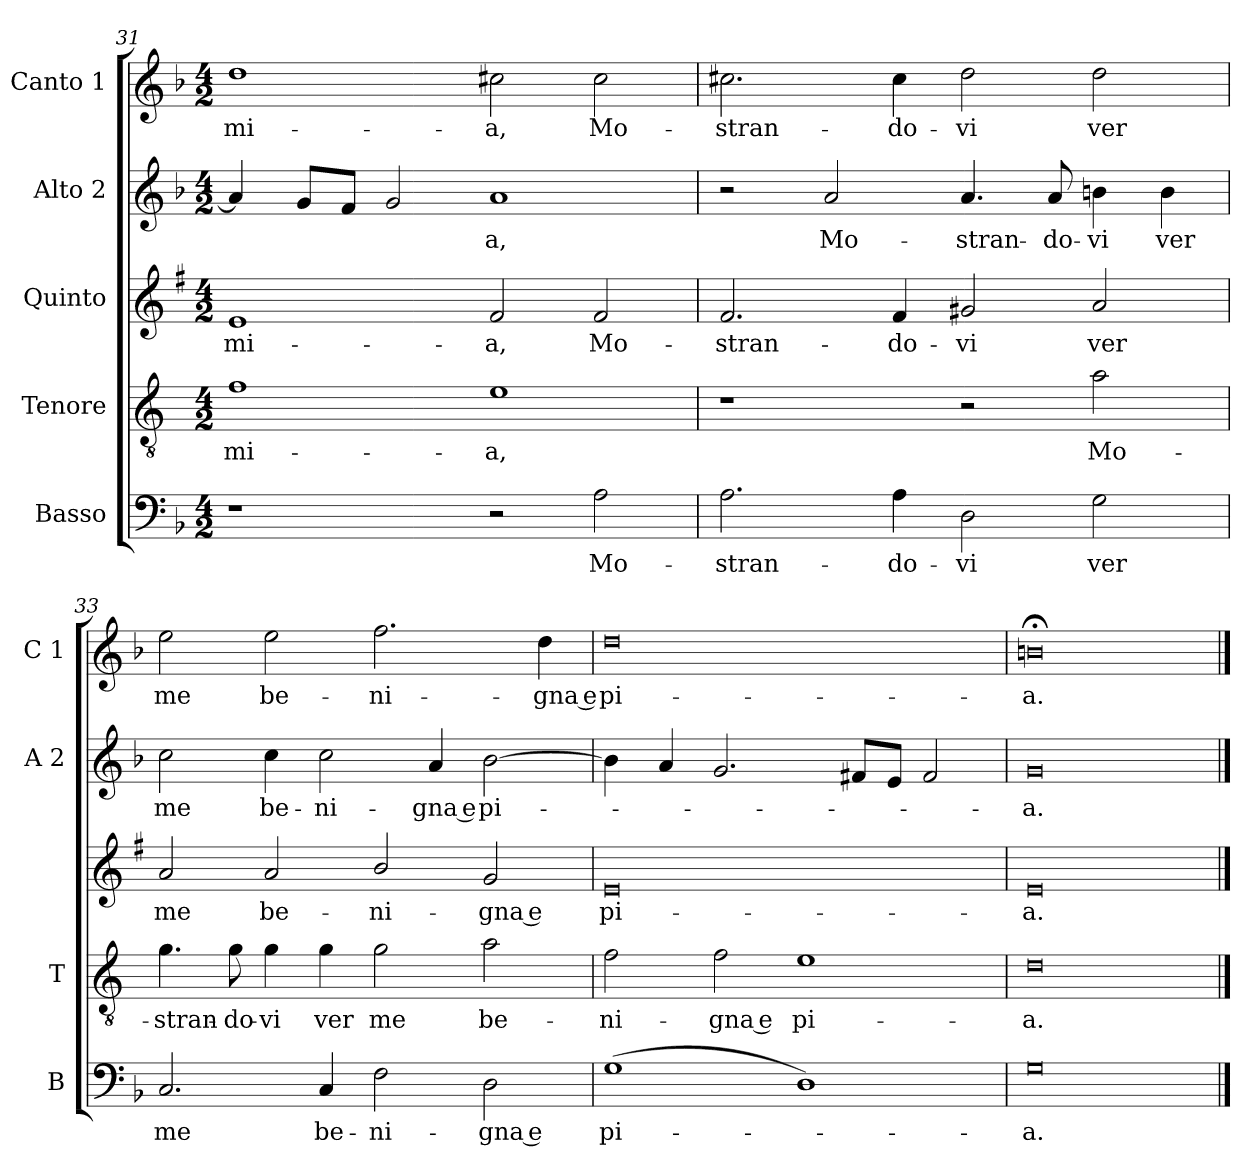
**kern	**text	**kern	**text	**kern	**text	**kern	**text	**kern	**text
*part5	*part5	*part4	*part4	*part3	*part3	*part2	*part2	*part1	*part1
*staff5	*staff5	*staff4	*staff4	*staff3	*staff3	*staff2	*staff2	*staff1	*staff1
*I"Basso	*	*I"Tenore	*	*I"Quinto	*	*I"Alto 2	*	*I"Canto 1	*
*I'B	*	*I'T	*	*	*	*I'A 2	*	*I'C 1	*
*clefF4	*	*clefGv2	*	*clefG2	*	*clefG2	*	*clefG2	*
*	*	*ITrd4c7	*	*ITrd1c2	*	*	*	*	*
*k[b-]	*	*k[b-]	*	*k[b-]	*	*k[b-]	*	*k[b-]	*
*F:	*	*F:	*	*F:	*	*F:	*	*F:	*
*M4/2	*	*M4/2	*	*M4/2	*	*M4/2	*	*M4/2	*
=31	=31	=31	=31	=31	=31	=31	=31	=31	=31
!	!	!	!LO:LY:b	!	!LO:LY:b	!	!	!	!LO:LY:b
1r	.	1B-	mi-	1d	mi-	4a/]	.	1dd	mi-
.	.	.	.	.	.	8g/L	.	.	.
.	.	.	.	.	.	8f/J	.	.	.
.	.	.	.	.	.	2g/	.	.	.
!	!	!	!LO:LY:b	!	!LO:LY:b	!	!LO:LY:b	!	!LO:LY:b
2r	.	1A	-a,	2e/	-a,	1a	-a,	2cc#X\	-a,
!	!LO:LY:b	!	!	!	!LO:LY:b	!	!	!	!LO:LY:b
2A\	Mo-	.	.	2e/	Mo-	.	.	2cc#\	Mo-
!!LO:PB:g=z
=32	=32	=32	=32	=32	=32	=32	=32	=32	=32
!	!LO:LY:b	!	!	!	!LO:LY:b	!	!	!	!LO:LY:b
2.A\	-stran-	1r	.	2.e/	-stran-	2r	.	2.cc#X\	-stran-
!	!	!	!	!	!	!	!LO:LY:b	!	!
.	.	.	.	.	.	2a/	Mo-	.	.
!	!LO:LY:b	!	!	!	!LO:LY:b	!	!	!	!LO:LY:b
4A\	-do-	.	.	4e/	-do-	.	.	4cc#\	-do-
!	!LO:LY:b	!	!	!	!LO:LY:b	!	!LO:LY:b	!	!LO:LY:b
2D\	-vi	2r	.	2f#X/	-vi	4.a/	-stran-	2dd\	-vi
!	!	!	!	!	!	!	!LO:LY:b	!	!
.	.	.	.	.	.	8a/	-do-	.	.
!	!LO:LY:b	!	!LO:LY:b	!	!LO:LY:b	!	!LO:LY:b	!	!LO:LY:b
2G\	ver	2d\	Mo-	2g/	ver	4bn\	-vi	2dd\	ver
!	!	!	!	!	!	!	!LO:LY:b	!	!
.	.	.	.	.	.	4b\	ver	.	.
=33	=33	=33	=33	=33	=33	=33	=33	=33	=33
!	!LO:LY:b	!	!LO:LY:b	!	!LO:LY:b	!	!LO:LY:b	!	!LO:LY:b
2.C/	me	4.c\	-stran-	2g/	me	2cc\	me	2ee\	me
!	!	!	!LO:LY:b	!	!	!	!	!	!
.	.	8c\	-do-	.	.	.	.	.	.
!	!	!	!LO:LY:b	!	!LO:LY:b	!	!LO:LY:b	!	!LO:LY:b
.	.	4c\	-vi	2g/	be-	4cc\	be-	2ee\	be-
!	!LO:LY:b	!	!LO:LY:b	!	!	!	!LO:LY:b	!	!
4C/	be-	4c\	ver	.	.	2cc\	-ni-	.	.
!	!LO:LY:b	!	!LO:LY:b	!	!LO:LY:b	!	!	!	!LO:LY:b
2F\	-ni-	2c\	me	2a/	-ni-	.	.	2.ff\	-ni-
!	!	!	!	!	!	!	!LO:LY:b	!	!
.	.	.	.	.	.	4a/	-gna e	.	.
!	!LO:LY:b	!	!LO:LY:b	!	!LO:LY:b	!	!LO:LY:b	!	!
2D\	-gna e	2d\	be-	2f/	-gna e	[2b-\	pi-	.	.
!	!	!	!	!	!	!	!	!	!LO:LY:b
.	.	.	.	.	.	.	.	4dd\	-gna e
=34	=34	=34	=34	=34	=34	=34	=34	=34	=34
!	!LO:LY:b	!	!LO:LY:b	!	!LO:LY:b	!	!	!	!LO:LY:b
(>1G	pi-	2B-\	-ni-	0d	pi-	4b-\]	.	0dd	pi-
.	.	.	.	.	.	4a/	.	.	.
!	!	!	!LO:LY:b	!	!	!	!	!	!
.	.	2B-\	-gna e	.	.	2.g/	.	.	.
!	!	!	!LO:LY:b	!	!	!	!	!	!
1D)	.	1A	pi-	.	.	.	.	.	.
.	.	.	.	.	.	8f#X/L	.	.	.
.	.	.	.	.	.	8e/J	.	.	.
.	.	.	.	.	.	2f#/	.	.	.
=35	=35	=35	=35	=35	=35	=35	=35	=35	=35
!	!LO:LY:b	!	!LO:LY:b	!	!LO:LY:b	!	!LO:LY:b	!	!LO:LY:b
0G	-a.	0G	-a.	0d	-a.	0g	-a.	0bn;<	-a.
==	==	==	==	==	==	==	==	==	==
*-	*-	*-	*-	*-	*-	*-	*-	*-	*-
